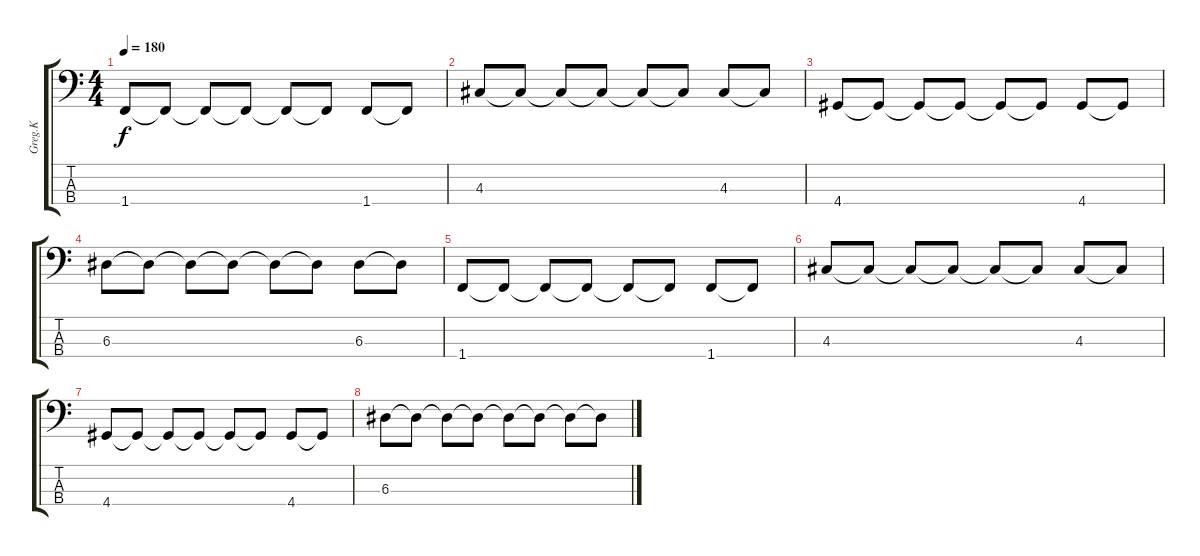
\track ("Greg.K" "Greg.K") {instrument electricbassfinger}
\staff {score tabs}
\tuning (G2 D2 A1 E1) {hide}
\ts (4 4)
\tempo 180
\clef f4
\ks c
1.4.8{dy f} 1.4{t}.8 1.4{t}.8 1.4{t}.8 1.4{t}.8 1.4{t}.8 1.4.8 1.4{t}.8 |
4.3.8 4.3{t}.8 4.3{t}.8 4.3{t}.8 4.3{t}.8 4.3{t}.8 4.3.8 4.3{t}.8 |
4.4.8 4.4{t}.8 4.4{t}.8 4.4{t}.8 4.4{t}.8 4.4{t}.8 4.4.8 4.4{t}.8 |
6.3.8 6.3{t}.8 6.3{t}.8 6.3{t}.8 6.3{t}.8 6.3{t}.8 6.3.8 6.3{t}.8 |
1.4.8 1.4{t}.8 1.4{t}.8 1.4{t}.8 1.4{t}.8 1.4{t}.8 1.4.8 1.4{t}.8 |
4.3.8 4.3{t}.8 4.3{t}.8 4.3{t}.8 4.3{t}.8 4.3{t}.8 4.3.8 4.3{t}.8 |
4.4.8 4.4{t}.8 4.4{t}.8 4.4{t}.8 4.4{t}.8 4.4{t}.8 4.4.8 4.4{t}.8 |
6.3.8 6.3{t}.8 6.3{t}.8 6.3{t}.8 6.3{t}.8 6.3{t}.8 6.3{t}.8 6.3{t}.8
